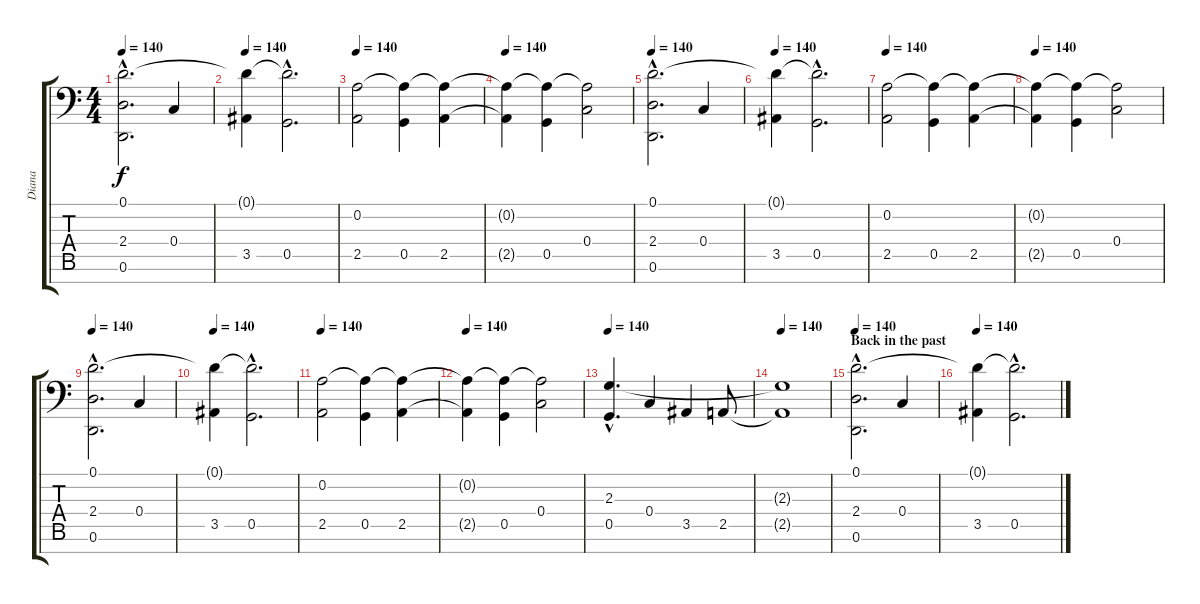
\track ("Diana" "Diana") {instrument drawbarorgan}
\staff {score tabs}
\tuning (D4 A3 F3 C3 G2 D2 A1) {hide}
\ts (4 4)
\tempo 140
\clef f4
\ks c
(0.1{hac} 2.4{hac} 0.6{hac}).2{d dy f} 0.4.4 |
\tempo 140
(0.1{t} 3.5).4 (0.1{hac t} 0.5{hac}).2{d} |
\tempo 140
(0.2 2.5).2 (0.2{t} 0.5).4 (0.2{t} 2.5).4 |
\tempo 140
(0.2{t} 2.5{t}).4 (0.2{t} 0.5).4 (0.2{t} 0.4).2 |
\tempo 140
(0.1{hac} 2.4{hac} 0.6{hac}).2{d} 0.4.4 |
\tempo 140
(0.1{t} 3.5).4 (0.1{hac t} 0.5{hac}).2{d} |
\tempo 140
(0.2 2.5).2 (0.2{t} 0.5).4 (0.2{t} 2.5).4 |
\tempo 140
(0.2{t} 2.5{t}).4 (0.2{t} 0.5).4 (0.2{t} 0.4).2 |
\tempo 140
(0.1{hac} 2.4{hac} 0.6{hac}).2{d} 0.4.4 |
\tempo 140
(0.1{t} 3.5).4 (0.1{hac t} 0.5{hac}).2{d} |
\tempo 140
(0.2 2.5).2 (0.2{t} 0.5).4 (0.2{t} 2.5).4 |
\tempo 140
(0.2{t} 2.5{t}).4 (0.2{t} 0.5).4 (0.2{t} 0.4).2 |
\tempo 140
(2.3{hac} 0.5{hac}).4{d} 0.4.4 3.5.4 2.5.8 |
\tempo 140
(2.3{t} 2.5{t}).1 |
\section ("" "Back in the past")
\tempo 140
(0.1{hac} 2.4{hac} 0.6{hac}).2{d} 0.4.4 |
\tempo 140
(0.1{t} 3.5).4 (0.1{hac t} 0.5{hac}).2{d}
